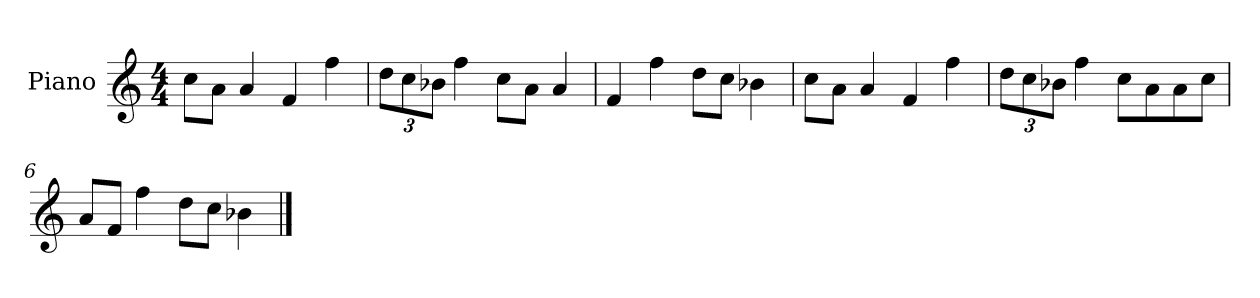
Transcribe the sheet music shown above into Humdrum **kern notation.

**kern
*part1
*staff1
*I"Piano
*I'P-no
*clefG2
*k[]
*M4/4
*MM90
=1
8cc\L
8a\J
4a/
4f/
4ff\
=2
*Xbrackettup
12dd\L
12cc\
12b-X\J
4ff\
8cc\L
8a\J
4a/
=3
4f/
4ff\
8dd\L
8cc\J
4b-X\
=4
8cc\L
8a\J
4a/
4f/
4ff\
=5
12dd\L
12cc\
12b-X\J
4ff\
8cc\L
8a\
8a\
8cc\J
=6
8a/L
8f/J
4ff\
8dd\L
8cc\J
4b-X\
==
*-
